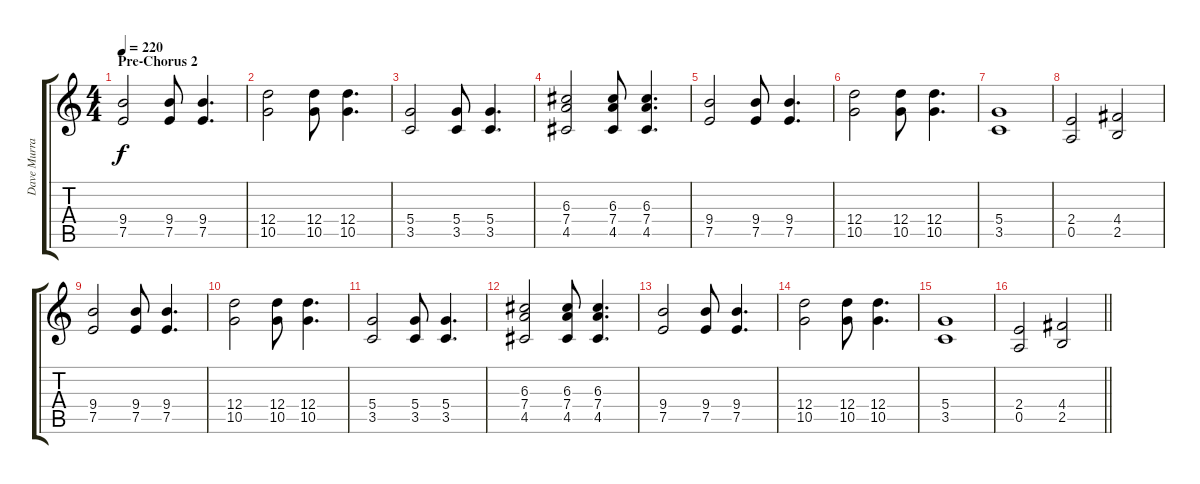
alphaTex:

\track ("Dave Murray" "Dave Murra") {instrument overdrivenguitar}
\staff {score tabs}
\tuning (E4 B3 G3 D3 A2 E2) {hide}
\ts (4 4)
\section ("" "Pre-Chorus 2")
\tempo 220
\clef g2
\ks c
(9.4 7.5).2{dy f} (9.4 7.5).8 (9.4 7.5).4{d} |
(12.4 10.5).2 (12.4 10.5).8 (12.4 10.5).4{d} |
(5.4 3.5).2 (5.4 3.5).8 (5.4 3.5).4{d} |
(6.3 7.4 4.5).2 (6.3 7.4 4.5).8 (6.3 7.4 4.5).4{d} |
(9.4 7.5).2 (9.4 7.5).8 (9.4 7.5).4{d} |
(12.4 10.5).2 (12.4 10.5).8 (12.4 10.5).4{d} |
(5.4 3.5).1 |
(2.4 0.5).2 (4.4 2.5).2 |
(9.4 7.5).2 (9.4 7.5).8 (9.4 7.5).4{d} |
(12.4 10.5).2 (12.4 10.5).8 (12.4 10.5).4{d} |
(5.4 3.5).2 (5.4 3.5).8 (5.4 3.5).4{d} |
(6.3 7.4 4.5).2 (6.3 7.4 4.5).8 (6.3 7.4 4.5).4{d} |
(9.4 7.5).2 (9.4 7.5).8 (9.4 7.5).4{d} |
(12.4 10.5).2 (12.4 10.5).8 (12.4 10.5).4{d} |
(5.4 3.5).1 |
\barLineRight lightlight
(2.4 0.5).2 (4.4 2.5).2
